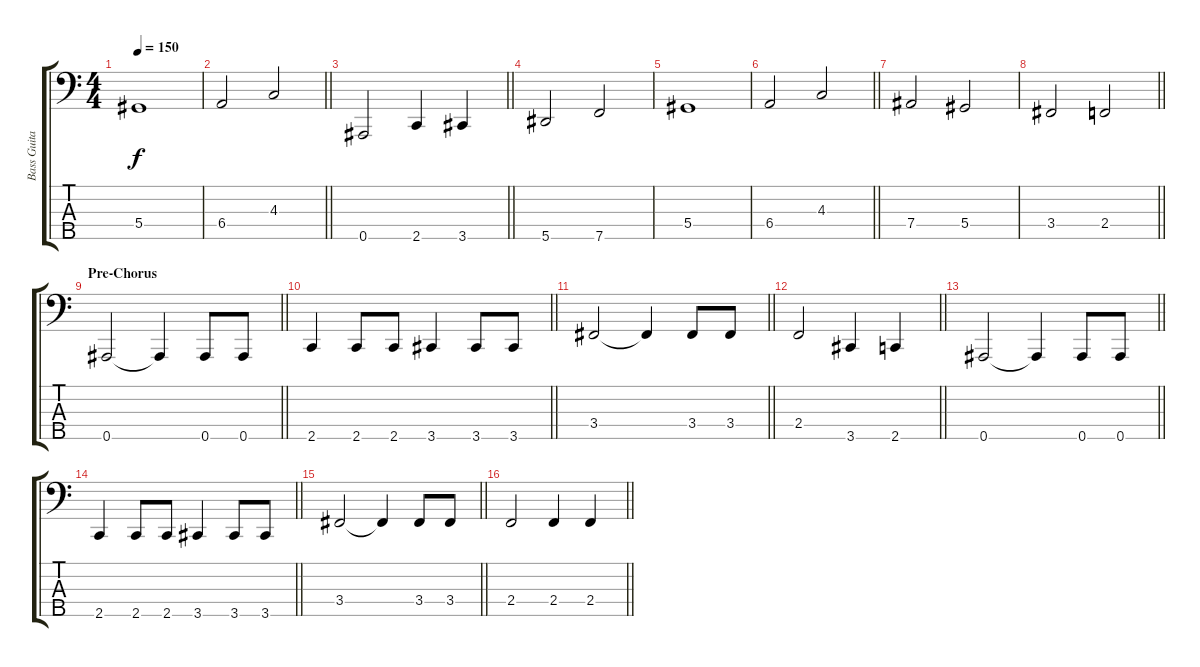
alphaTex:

\track ("Bass Guitar" "Bass Guita") {instrument electricbassfinger}
\staff {score tabs}
\tuning (Gb2 Db2 Ab1 Eb1 Bb0) {hide}
\ts (4 4)
\tempo 150
\clef f4
\ks c
5.4.1{dy f} |
\barLineRight lightlight
6.4.2 4.3.2 |
\section ("" "")
\barLineRight lightlight
0.5.2 2.5.4 3.5.4 |
\section ("" "")
5.5.2 7.5.2 |
5.4.1 |
\barLineRight lightlight
6.4.2 4.3.2 |
7.4.2 5.4.2 |
\barLineRight lightlight
3.4.2 2.4.2 |
\section ("" "Pre-Chorus")
\barLineRight lightlight
0.5.2 0.5{t}.4 0.5.8 0.5.8 |
\barLineRight lightlight
2.5.4 2.5.8 2.5.8 3.5.4 3.5.8 3.5.8 |
\barLineRight lightlight
3.4.2 3.4{t}.4 3.4.8 3.4.8 |
\barLineRight lightlight
2.4.2 3.5.4 2.5.4 |
\barLineRight lightlight
0.5.2 0.5{t}.4 0.5.8 0.5.8 |
\barLineRight lightlight
2.5.4 2.5.8 2.5.8 3.5.4 3.5.8 3.5.8 |
\barLineRight lightlight
3.4.2 3.4{t}.4 3.4.8 3.4.8 |
\barLineRight lightlight
2.4.2 2.4.4 2.4.4
